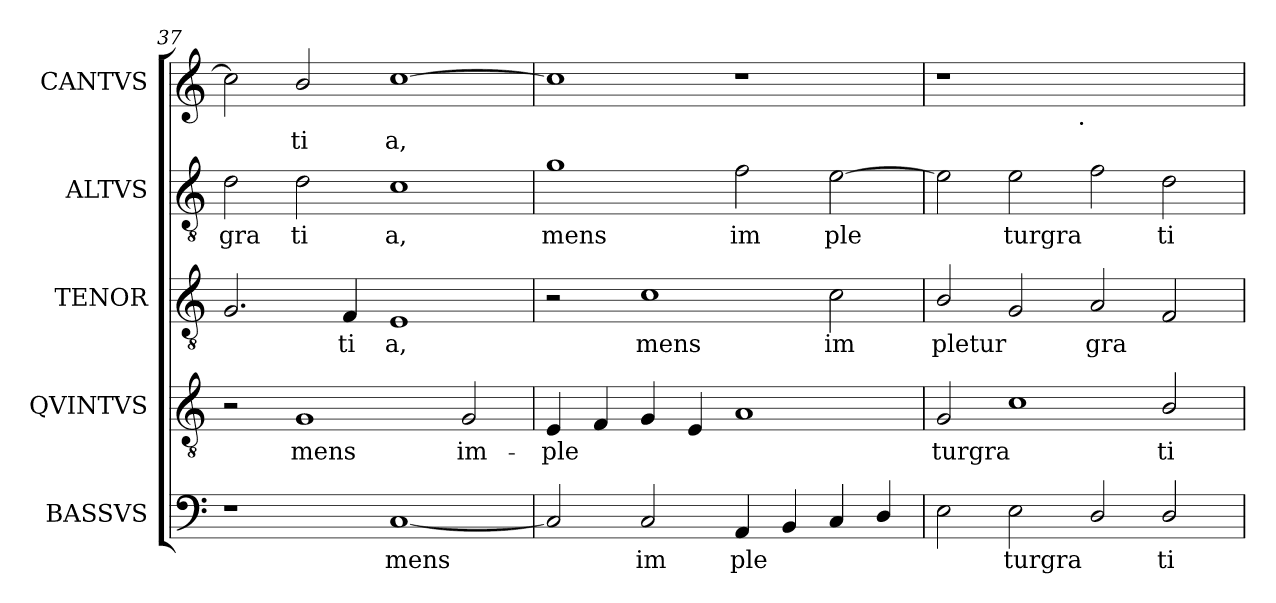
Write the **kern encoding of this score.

**kern	**text	**kern	**text	**kern	**text	**kern	**text	**kern	**text
*part5	*part5	*part4	*part4	*part3	*part3	*part2	*part2	*part1	*part1
*staff5	*staff5	*staff4	*staff4	*staff3	*staff3	*staff2	*staff2	*staff1	*staff1
*I"BASSVS	*	*I"QVINTVS	*	*I"TENOR	*	*I"ALTVS	*	*I"CANTVS	*
*clefF4	*	*clefGv2	*	*clefGv2	*	*clefGv2	*	*clefG2	*
*k[]	*	*k[]	*	*k[]	*	*k[]	*	*k[]	*
*C:	*	*C:	*	*C:	*	*C:	*	*C:	*
=37	=37	=37	=37	=37	=37	=37	=37	=37	=37
!	!	!	!	!	!LO:LY:b:cj	!	!LO:LY:b:cj	!	!LO:LY:b:cj
1r	.	2r	.	2.G/	.	2d\	gra	2cc\]	.
!	!	!	!LO:LY:b:cj	!	!	!	!LO:LY:b:cj	!	!LO:LY:b:cj
.	.	1G	mens	.	.	2d\	ti	2b/	ti
!	!	!	!	!	!LO:LY:b:cj	!	!	!	!
.	.	.	.	4F/	ti	.	.	.	.
!	!LO:LY:b:cj	!	!	!	!LO:LY:b:cj	!	!LO:LY:b:cj	!	!LO:LY:b:cj
[<1C	mens	.	.	1E	a,	1c	a,	[>1cc	a,
!	!	!	!LO:LY:b:cj	!	!	!	!	!	!
.	.	2G/	im-	.	.	.	.	.	.
=38	=38	=38	=38	=38	=38	=38	=38	=38	=38
!	!LO:LY:b:cj	!	!LO:LY:b:cj	!	!	!	!LO:LY:b:cj	!	!LO:LY:b:cj
2C/]	.	4E/	-ple-	2r	.	1g	mens	1cc]	.
!	!	!	!LO:LY:b:cj	!	!	!	!	!	!
.	.	4F/	--	.	.	.	.	.	.
!	!LO:LY:b:cj	!	!LO:LY:b:cj	!	!LO:LY:b:cj	!	!	!	!
2C/	im	4G/	--	1c	mens	.	.	.	.
!	!	!	!LO:LY:b:cj	!	!	!	!	!	!
.	.	4E/	--	.	.	.	.	.	.
!	!LO:LY:b:cj	!	!LO:LY:b:cj	!	!	!	!LO:LY:b:cj	!	!
4AA/	ple	1A	--	.	.	2f\	im	1r	.
!	!LO:LY:b:cj	!	!	!	!	!	!	!	!
4BB/	.	.	.	.	.	.	.	.	.
!	!LO:LY:b:cj	!	!	!	!LO:LY:b:cj	!	!LO:LY:b:cj	!	!
4C/	.	.	.	2c\	im	[>2e\	ple	.	.
!	!LO:LY:b:cj	!	!	!	!	!	!	!	!
4D/	.	.	.	.	.	.	.	.	.
=39	=39	=39	=39	=39	=39	=39	=39	=39	=39
!	!LO:LY:b:cj	!	!LO:LY:b:cj	!	!LO:LY:b:cj	!	!LO:LY:b:cj	!	!
*	*	*	*	*	*	*	*	*^	*
2E\	.	2G/	-turgra-	2B/	pletur	2e\]	.	1r	2ryy	.
!	!LO:LY:b:cj	!	!LO:LY:b:cj	!	!LO:LY:b:cj	!	!LO:LY:b:cj	!	!	!
2E\	turgra	1c	--	2G/	.	2e\	turgra	.	4...ryy	.
!	!	!	!	!	!	!	!	!	!LO:TX:b:t=.	!
.	.	.	.	.	.	.	.	.	1ryy	.
!	!LO:LY:b:cj	!	!	!	!LO:LY:b:cj	!	!LO:LY:b:cj	!	!	!
2D/	.	.	.	2A/	gra	2f\	.	1ryy	.	.
!	!LO:LY:b:cj	!	!LO:LY:b:cj	!	!LO:LY:b:cj	!	!LO:LY:b:cj	!	!	!
2D/	ti	2B/	-ti-	2F/	.	2d\	ti	.	.	.
.	.	.	.	.	.	.	.	.	32ryy	.
*	*	*	*	*	*	*	*	*v	*v	*
=	=	=	=	=	=	=	=	=	=
*-	*-	*-	*-	*-	*-	*-	*-	*-	*-
